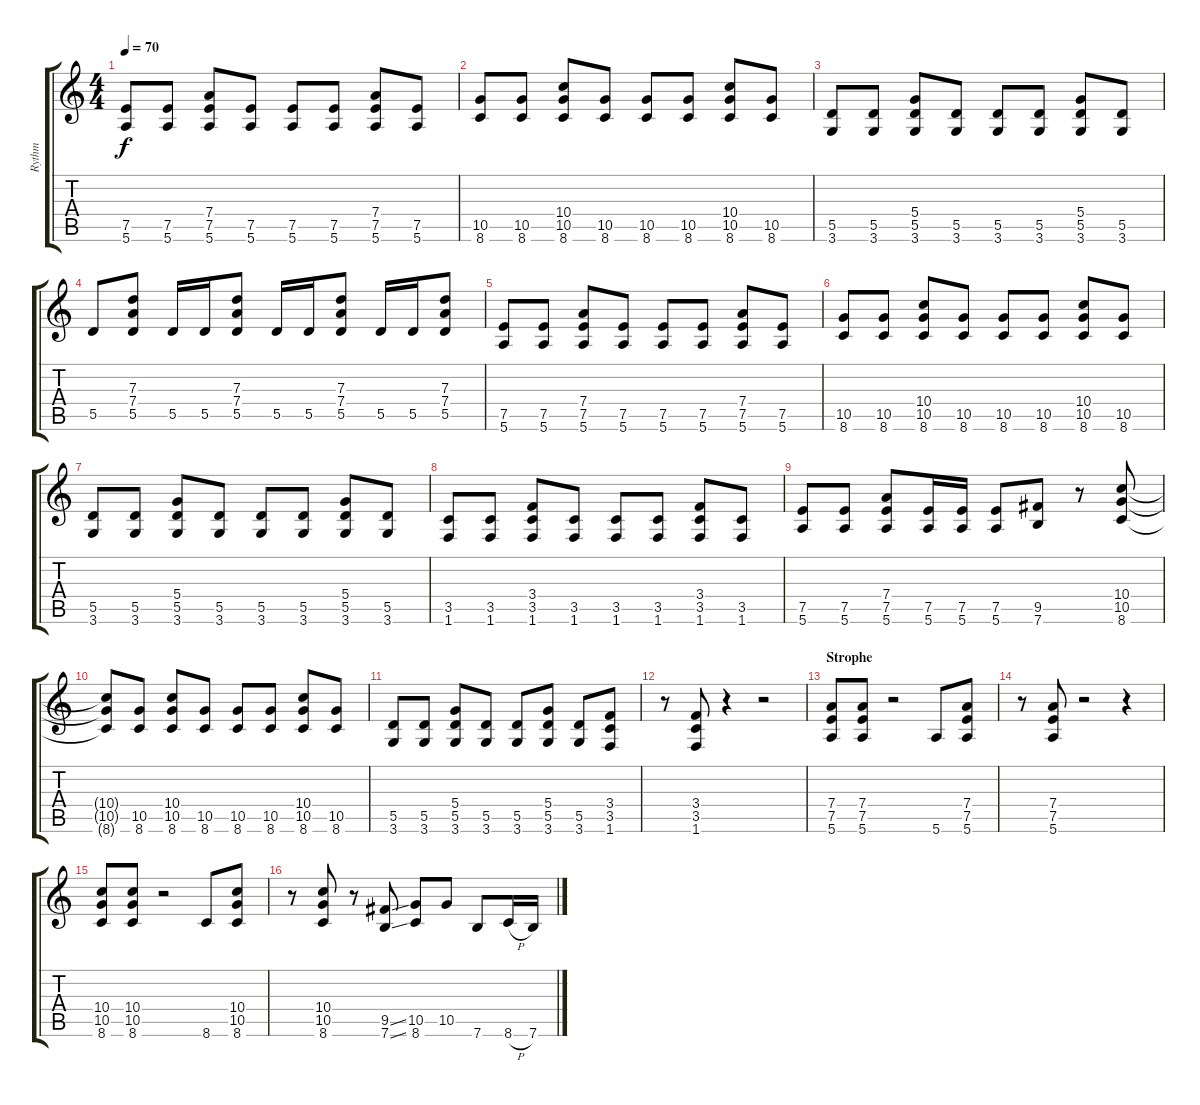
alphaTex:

\track ("Rythm" "Rythm") {instrument distortionguitar}
\staff {score tabs}
\tuning (E4 B3 G3 D3 A2 E2) {hide}
\ts (4 4)
\tempo 70
\clef g2
\ks c
(7.5 5.6).8{dy f} (7.5 5.6).8 (7.4 7.5 5.6).8 (7.5 5.6).8 (7.5 5.6).8 (7.5 5.6).8 (7.4 7.5 5.6).8 (7.5 5.6).8 |
(10.5 8.6).8 (10.5 8.6).8 (10.4 10.5 8.6).8 (10.5 8.6).8 (10.5 8.6).8 (10.5 8.6).8 (10.4 10.5 8.6).8 (10.5 8.6).8 |
(5.5 3.6).8 (5.5 3.6).8 (5.4 5.5 3.6).8 (5.5 3.6).8 (5.5 3.6).8 (5.5 3.6).8 (5.4 5.5 3.6).8 (5.5 3.6).8 |
5.5.8 (7.3 7.4 5.5).8 5.5.16 5.5.16 (7.3 7.4 5.5).8 5.5.16 5.5.16 (7.3 7.4 5.5).8 5.5.16 5.5.16 (7.3 7.4 5.5).8 |
(7.5 5.6).8 (7.5 5.6).8 (7.4 7.5 5.6).8 (7.5 5.6).8 (7.5 5.6).8 (7.5 5.6).8 (7.4 7.5 5.6).8 (7.5 5.6).8 |
(10.5 8.6).8 (10.5 8.6).8 (10.4 10.5 8.6).8 (10.5 8.6).8 (10.5 8.6).8 (10.5 8.6).8 (10.4 10.5 8.6).8 (10.5 8.6).8 |
(5.5 3.6).8 (5.5 3.6).8 (5.4 5.5 3.6).8 (5.5 3.6).8 (5.5 3.6).8 (5.5 3.6).8 (5.4 5.5 3.6).8 (5.5 3.6).8 |
(3.5 1.6).8 (3.5 1.6).8 (3.4 3.5 1.6).8 (3.5 1.6).8 (3.5 1.6).8 (3.5 1.6).8 (3.4 3.5 1.6).8 (3.5 1.6).8 |
(7.5 5.6).8 (7.5 5.6).8 (7.4 7.5 5.6).8 (7.5 5.6).16 (7.5 5.6).16 (7.5 5.6).8 (9.5 7.6).8 r.8 (10.4 10.5 8.6).8 |
(10.4{t} 10.5{t} 8.6{t}).8 (10.5 8.6).8 (10.4 10.5 8.6).8 (10.5 8.6).8 (10.5 8.6).8 (10.5 8.6).8 (10.4 10.5 8.6).8 (10.5 8.6).8 |
(5.5 3.6).8 (5.5 3.6).8 (5.4 5.5 3.6).8 (5.5 3.6).8 (5.5 3.6).8 (5.4 5.5 3.6).8 (5.5 3.6).8 (3.4 3.5 1.6).8 |
r.8 (3.4 3.5 1.6).8 r.4 r.2 |
\section ("" "Strophe")
(7.4 7.5 5.6).8 (7.4 7.5 5.6).8 r.2 5.6.8 (7.4 7.5 5.6).8 |
r.8 (7.4 7.5 5.6).8 r.2 r.4 |
(10.4 10.5 8.6).8 (10.4 10.5 8.6).8 r.2 8.6.8 (10.4 10.5 8.6).8 |
r.8 (10.4 10.5 8.6).8 r.8 (9.5{ss} 7.6{ss}).8 (10.5 8.6).8 10.5.8 7.6.8 8.6{h}.16 7.6.16
